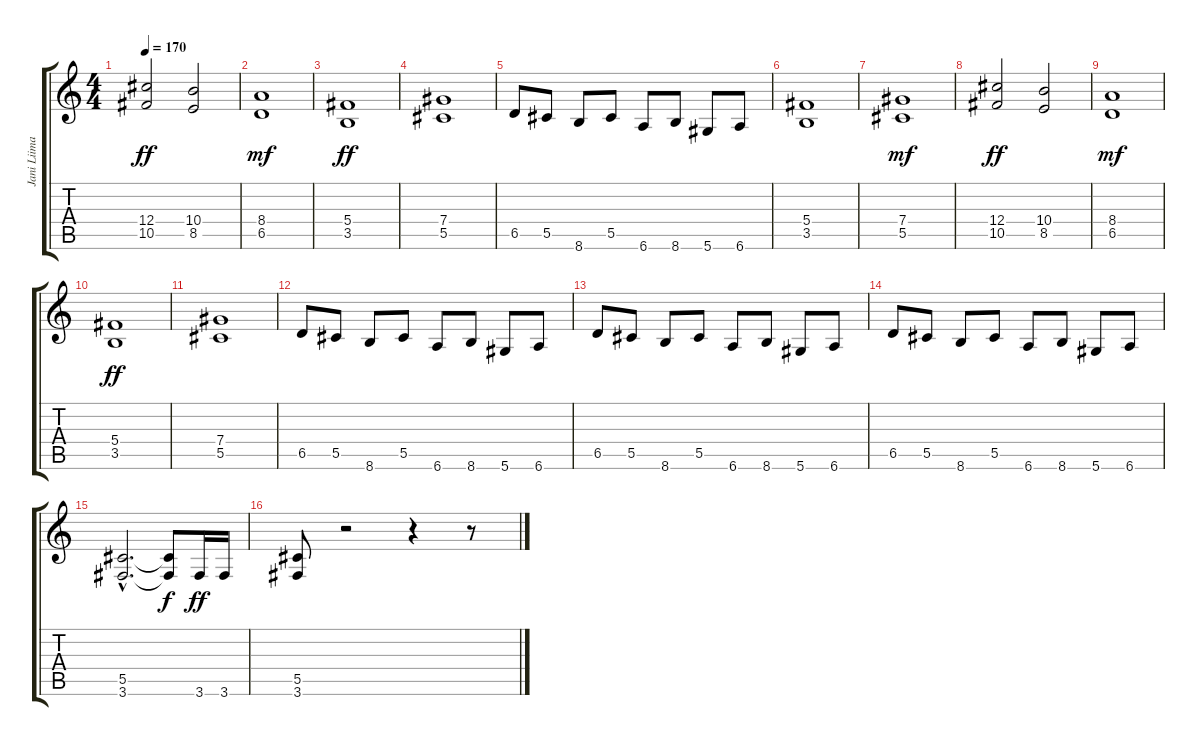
\track ("Jani Liimatainen" "Jani Liima") {instrument distortionguitar}
\staff {score tabs}
\tuning (Eb4 Bb3 Gb3 Db3 Ab2 Eb2) {hide}
\ts (4 4)
\tempo 170
\clef g2
\ks c
(12.4 10.5).2{dy ff} (10.4 8.5).2 |
(8.4 6.5).1{dy mf} |
(5.4 3.5).1{dy ff} |
(7.4 5.5).1 |
6.5.8 5.5.8 8.6.8 5.5.8 6.6.8 8.6.8 5.6.8 6.6.8 |
(5.4 3.5).1 |
(7.4 5.5).1{dy mf} |
(12.4 10.5).2{dy ff} (10.4 8.5).2 |
(8.4 6.5).1{dy mf} |
(5.4 3.5).1{dy ff} |
(7.4 5.5).1 |
6.5.8 5.5.8 8.6.8 5.5.8 6.6.8 8.6.8 5.6.8 6.6.8 |
6.5.8 5.5.8 8.6.8 5.5.8 6.6.8 8.6.8 5.6.8 6.6.8 |
6.5.8 5.5.8 8.6.8 5.5.8 6.6.8 8.6.8 5.6.8 6.6.8 |
(5.5{hac} 3.6{hac}).2{d} (5.5{t} 3.6{t}).8{dy f} 3.6.16{dy ff} 3.6.16 |
(5.5 3.6).8 r.2 r.4 r.8
